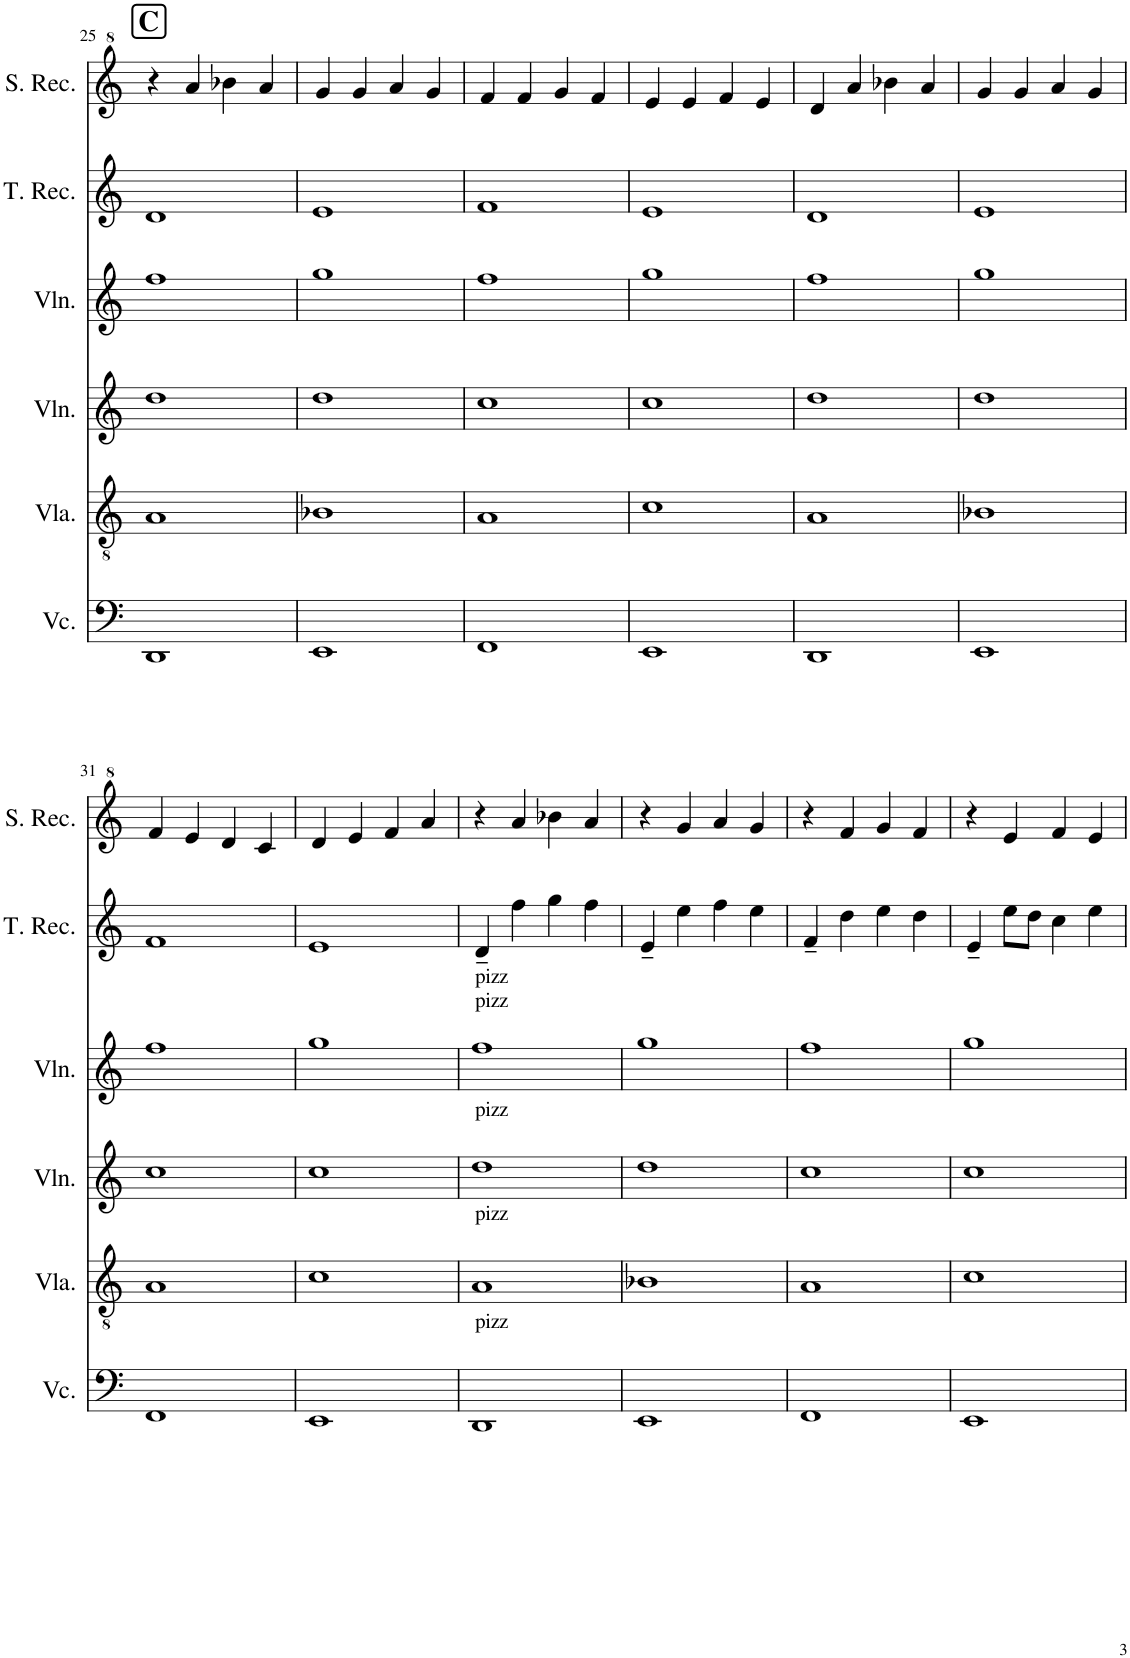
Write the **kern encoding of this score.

**kern	**kern	**kern	**kern	**kern	**kern
*part6	*part5	*part4	*part3	*part2	*part1
*staff6	*staff5	*staff4	*staff3	*staff2	*staff1
*I"Violoncello	*I"Viola	*I"Violin	*I"Violin	*I"Tenor Recorder	*I"Descant Recorder
*I'Vc.	*I'Vla.	*I'Vln.	*I'Vln.	*I'T. Rec.	*
!!LO:PB:g=z
*clefF4	*clefGv2	*clefG2	*clefG2	*clefG2	*clefG^2
*k[]	*k[]	*k[]	*k[]	*k[]	*k[]
*M2/2	*M2/2	*M2/2	*M2/2	*M2/2	*M2/2
*met(c|)	*met(c|)	*met(c|)	*met(c|)	*met(c|)	*met(c|)
!!LO:REH:place=s1:a:B:cj:fs=14:t=C
=25	=25	=25	=25	=25	=25
1DD	1A	1dd	1ff	1d	4r
.	.	.	.	.	4aa/
.	.	.	.	.	4bb-X\
.	.	.	.	.	4aa/
=26	=26	=26	=26	=26	=26
1EE	1B-X	1dd	1gg	1e	4gg/
.	.	.	.	.	4gg/
.	.	.	.	.	4aa/
.	.	.	.	.	4gg/
=27	=27	=27	=27	=27	=27
1FF	1A	1cc	1ff	1f	4ff/
.	.	.	.	.	4ff/
.	.	.	.	.	4gg/
.	.	.	.	.	4ff/
=28	=28	=28	=28	=28	=28
1EE	1c	1cc	1gg	1e	4ee/
.	.	.	.	.	4ee/
.	.	.	.	.	4ff/
.	.	.	.	.	4ee/
=29	=29	=29	=29	=29	=29
1DD	1A	1dd	1ff	1d	4dd/
.	.	.	.	.	4aa/
.	.	.	.	.	4bb-X\
.	.	.	.	.	4aa/
=30	=30	=30	=30	=30	=30
1EE	1B-X	1dd	1gg	1e	4gg/
.	.	.	.	.	4gg/
.	.	.	.	.	4aa/
.	.	.	.	.	4gg/
!!LO:LB:g=z
=31	=31	=31	=31	=31	=31
1FF	1A	1cc	1ff	1f	4ff/
.	.	.	.	.	4ee/
.	.	.	.	.	4dd/
.	.	.	.	.	4cc/
=32	=32	=32	=32	=32	=32
1EE	1c	1cc	1gg	1e	4dd/
.	.	.	.	.	4ee/
.	.	.	.	.	4ff/
.	.	.	.	.	4aa/
=33	=33	=33	=33	=33	=33
!	!	!	!LO:TX:a:t=pizz	!	!
!	!	!	!LO:TX:a:t=pizz	!	!
!	!	!LO:TX:a:t=pizz	!	!	!
!	!LO:TX:a:t=pizz	!	!	!	!
!LO:TX:a:t=pizz	!	!	!	!	!
1DD	1A	1dd	1ff	4d~/	4r
.	.	.	.	4ff\	4aa/
.	.	.	.	4gg\	4bb-X\
.	.	.	.	4ff\	4aa/
=34	=34	=34	=34	=34	=34
1EE	1B-X	1dd	1gg	4e~/	4r
.	.	.	.	4ee\	4gg/
.	.	.	.	4ff\	4aa/
.	.	.	.	4ee\	4gg/
=35	=35	=35	=35	=35	=35
1FF	1A	1cc	1ff	4f~/	4r
.	.	.	.	4dd\	4ff/
.	.	.	.	4ee\	4gg/
.	.	.	.	4dd\	4ff/
=36	=36	=36	=36	=36	=36
1EE	1c	1cc	1gg	4e~/	4r
.	.	.	.	8ee\L	4ee/
.	.	.	.	8dd\J	.
.	.	.	.	4cc\	4ff/
.	.	.	.	4ee\	4ee/
=	=	=	=	=	=
*-	*-	*-	*-	*-	*-
